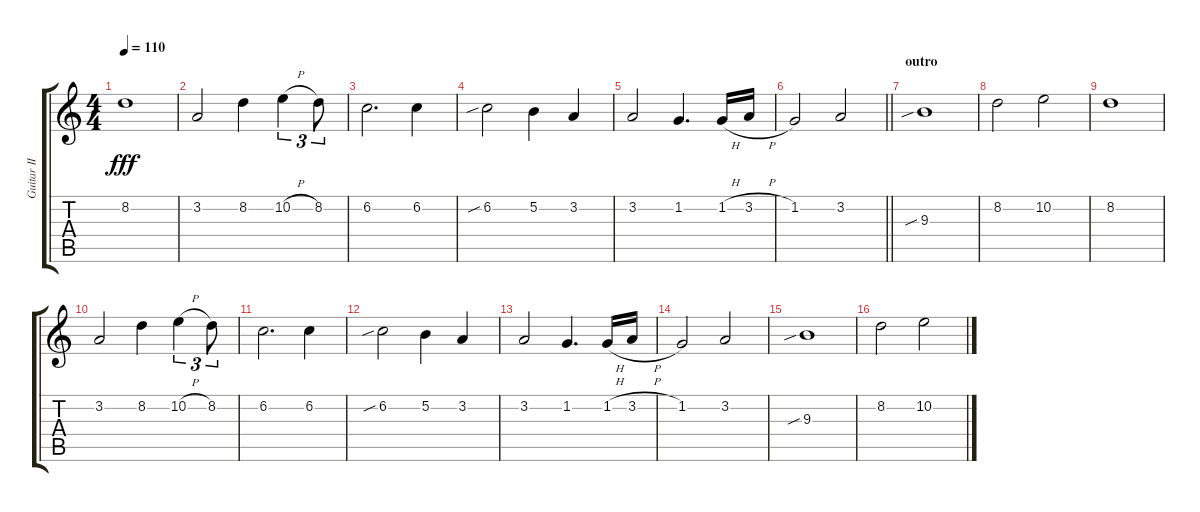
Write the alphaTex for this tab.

\track ("Guitar II" "Guitar II") {instrument distortionguitar}
\staff {score tabs}
\tuning (B3 Gb3 D3 A2 E2 B1) {hide}
\ts (4 4)
\tempo 110
\clef g2
\ks c
8.2.1{dy fff} |
3.2.2 8.2.4 10.2{h}.4{tu (3 2)} 8.2.8{tu (3 2)} |
6.2.2{d} 6.2.4 |
6.2{sib}.2 5.2.4 3.2.4 |
3.2.2 1.2.4{d} 1.2{h}.16 3.2{h}.16 |
\barLineRight lightlight
1.2.2 3.2.2 |
\section ("" "outro")
9.3{sib}.1 |
8.2.2 10.2.2 |
8.2.1 |
3.2.2 8.2.4 10.2{h}.4{tu (3 2)} 8.2.8{tu (3 2)} |
6.2.2{d} 6.2.4 |
6.2{sib}.2 5.2.4 3.2.4 |
3.2.2 1.2.4{d} 1.2{h}.16 3.2{h}.16 |
1.2.2 3.2.2 |
9.3{sib}.1 |
8.2.2 10.2.2
